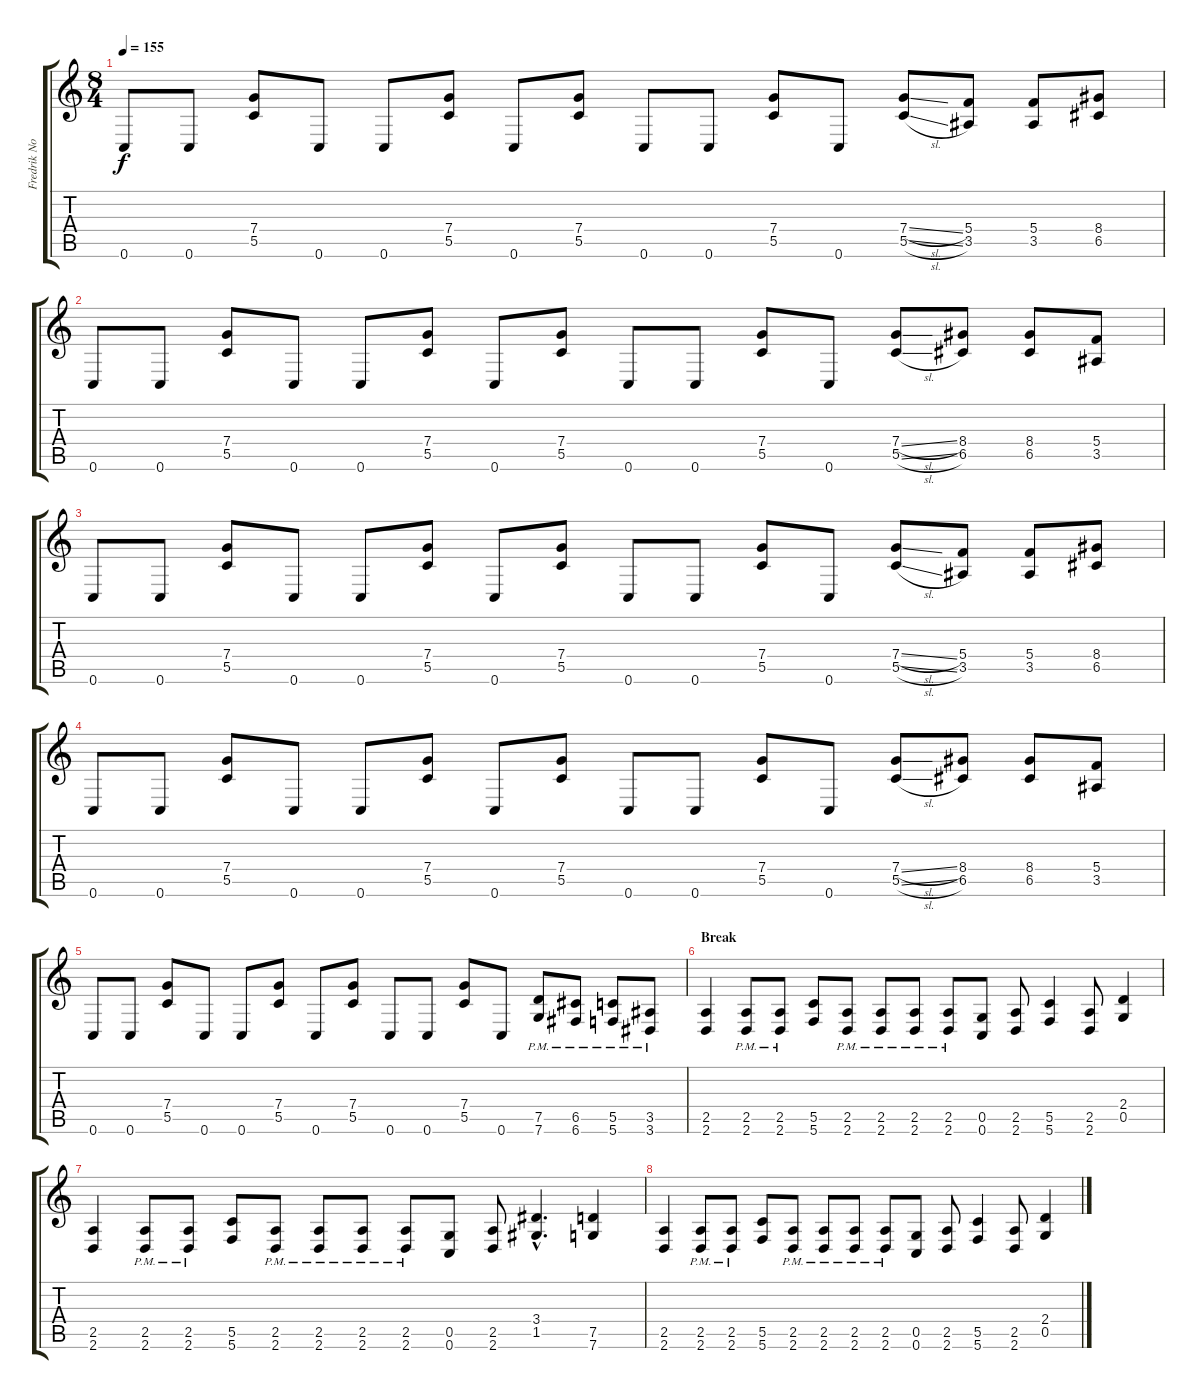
\track ("Fredrik Norstrom - Rhytm" "Fredrik No") {instrument distortionguitar}
\staff {score tabs}
\tuning (D4 A3 F3 C3 G2 C2) {hide}
\ts (8 4)
\tempo 155
\clef g2
\ks c
0.6.8{dy f} 0.6.8 (7.4 5.5).8 0.6.8 0.6.8 (7.4 5.5).8 0.6.8 (7.4 5.5).8 0.6.8 0.6.8 (7.4 5.5).8 0.6.8 (7.4{sl} 5.5{sl}).8 (5.4 3.5).8 (5.4 3.5).8 (8.4 6.5).8 |
0.6.8 0.6.8 (7.4 5.5).8 0.6.8 0.6.8 (7.4 5.5).8 0.6.8 (7.4 5.5).8 0.6.8 0.6.8 (7.4 5.5).8 0.6.8 (7.4{sl} 5.5{sl}).8 (8.4 6.5).8 (8.4 6.5).8 (5.4 3.5).8 |
0.6.8 0.6.8 (7.4 5.5).8 0.6.8 0.6.8 (7.4 5.5).8 0.6.8 (7.4 5.5).8 0.6.8 0.6.8 (7.4 5.5).8 0.6.8 (7.4{sl} 5.5{sl}).8 (5.4 3.5).8 (5.4 3.5).8 (8.4 6.5).8 |
0.6.8 0.6.8 (7.4 5.5).8 0.6.8 0.6.8 (7.4 5.5).8 0.6.8 (7.4 5.5).8 0.6.8 0.6.8 (7.4 5.5).8 0.6.8 (7.4{sl} 5.5{sl}).8 (8.4 6.5).8 (8.4 6.5).8 (5.4 3.5).8 |
0.6.8 0.6.8 (7.4 5.5).8 0.6.8 0.6.8 (7.4 5.5).8 0.6.8 (7.4 5.5).8 0.6.8 0.6.8 (7.4 5.5).8 0.6.8 (7.5{pm} 7.6{pm}).8 (6.5{pm} 6.6{pm}).8 (5.5{pm} 5.6{pm}).8 (3.5{pm} 3.6{pm}).8 |
\section ("" "Break")
(2.5 2.6).4 (2.5{pm} 2.6{pm}).8 (2.5{pm} 2.6{pm}).8 (5.5 5.6).8 (2.5{pm} 2.6{pm}).8 (2.5{pm} 2.6{pm}).8 (2.5{pm} 2.6{pm}).8 (2.5{pm} 2.6{pm}).8 (0.5 0.6).8 (2.5 2.6).8 (5.5 5.6).4 (2.5 2.6).8 (2.4 0.5).4 |
(2.5 2.6).4 (2.5{pm} 2.6{pm}).8 (2.5{pm} 2.6{pm}).8 (5.5 5.6).8 (2.5{pm} 2.6{pm}).8 (2.5{pm} 2.6{pm}).8 (2.5{pm} 2.6{pm}).8 (2.5{pm} 2.6{pm}).8 (0.5 0.6).8 (2.5 2.6).8 (3.4{hac} 1.5{hac}).4{d} (7.5 7.6).4 |
(2.5 2.6).4 (2.5{pm} 2.6{pm}).8 (2.5{pm} 2.6{pm}).8 (5.5 5.6).8 (2.5{pm} 2.6{pm}).8 (2.5{pm} 2.6{pm}).8 (2.5{pm} 2.6{pm}).8 (2.5{pm} 2.6{pm}).8 (0.5 0.6).8 (2.5 2.6).8 (5.5 5.6).4 (2.5 2.6).8 (2.4 0.5).4
